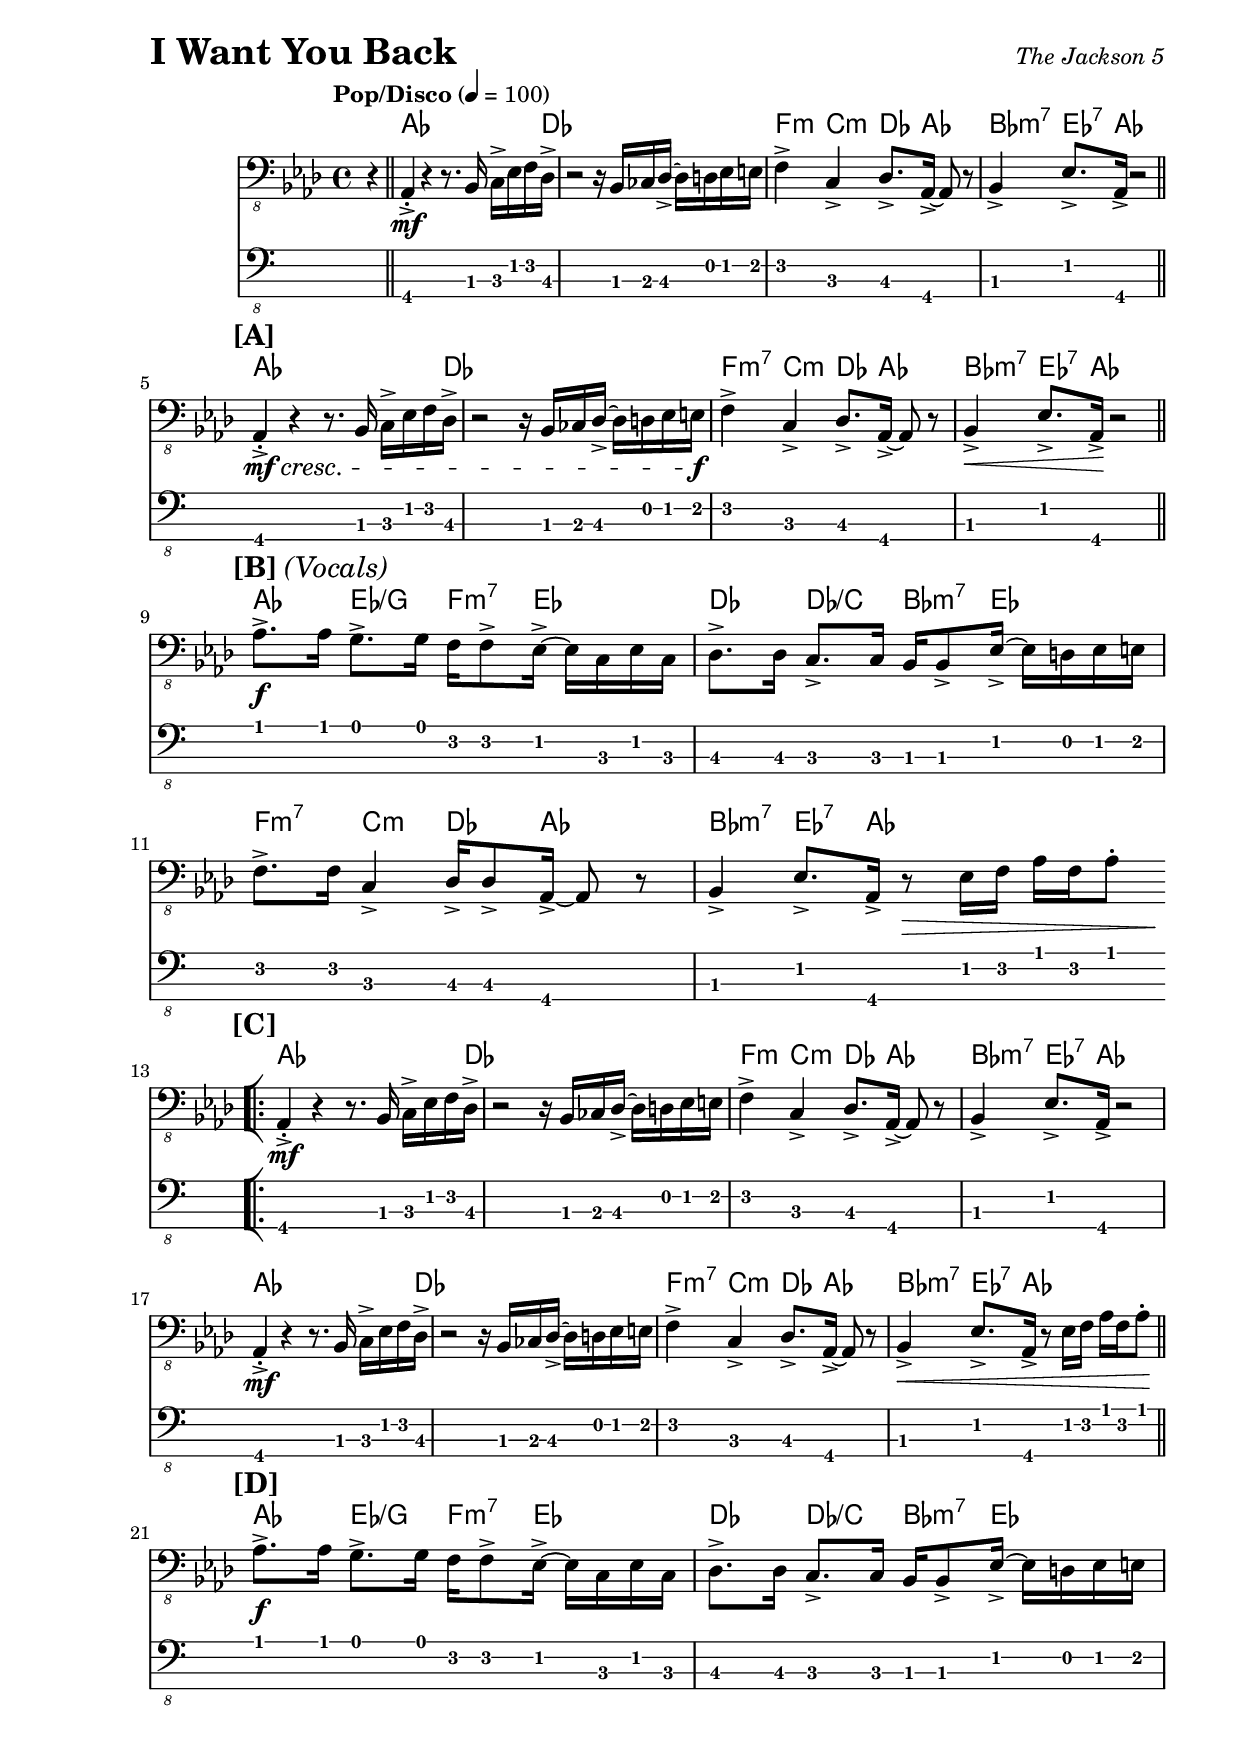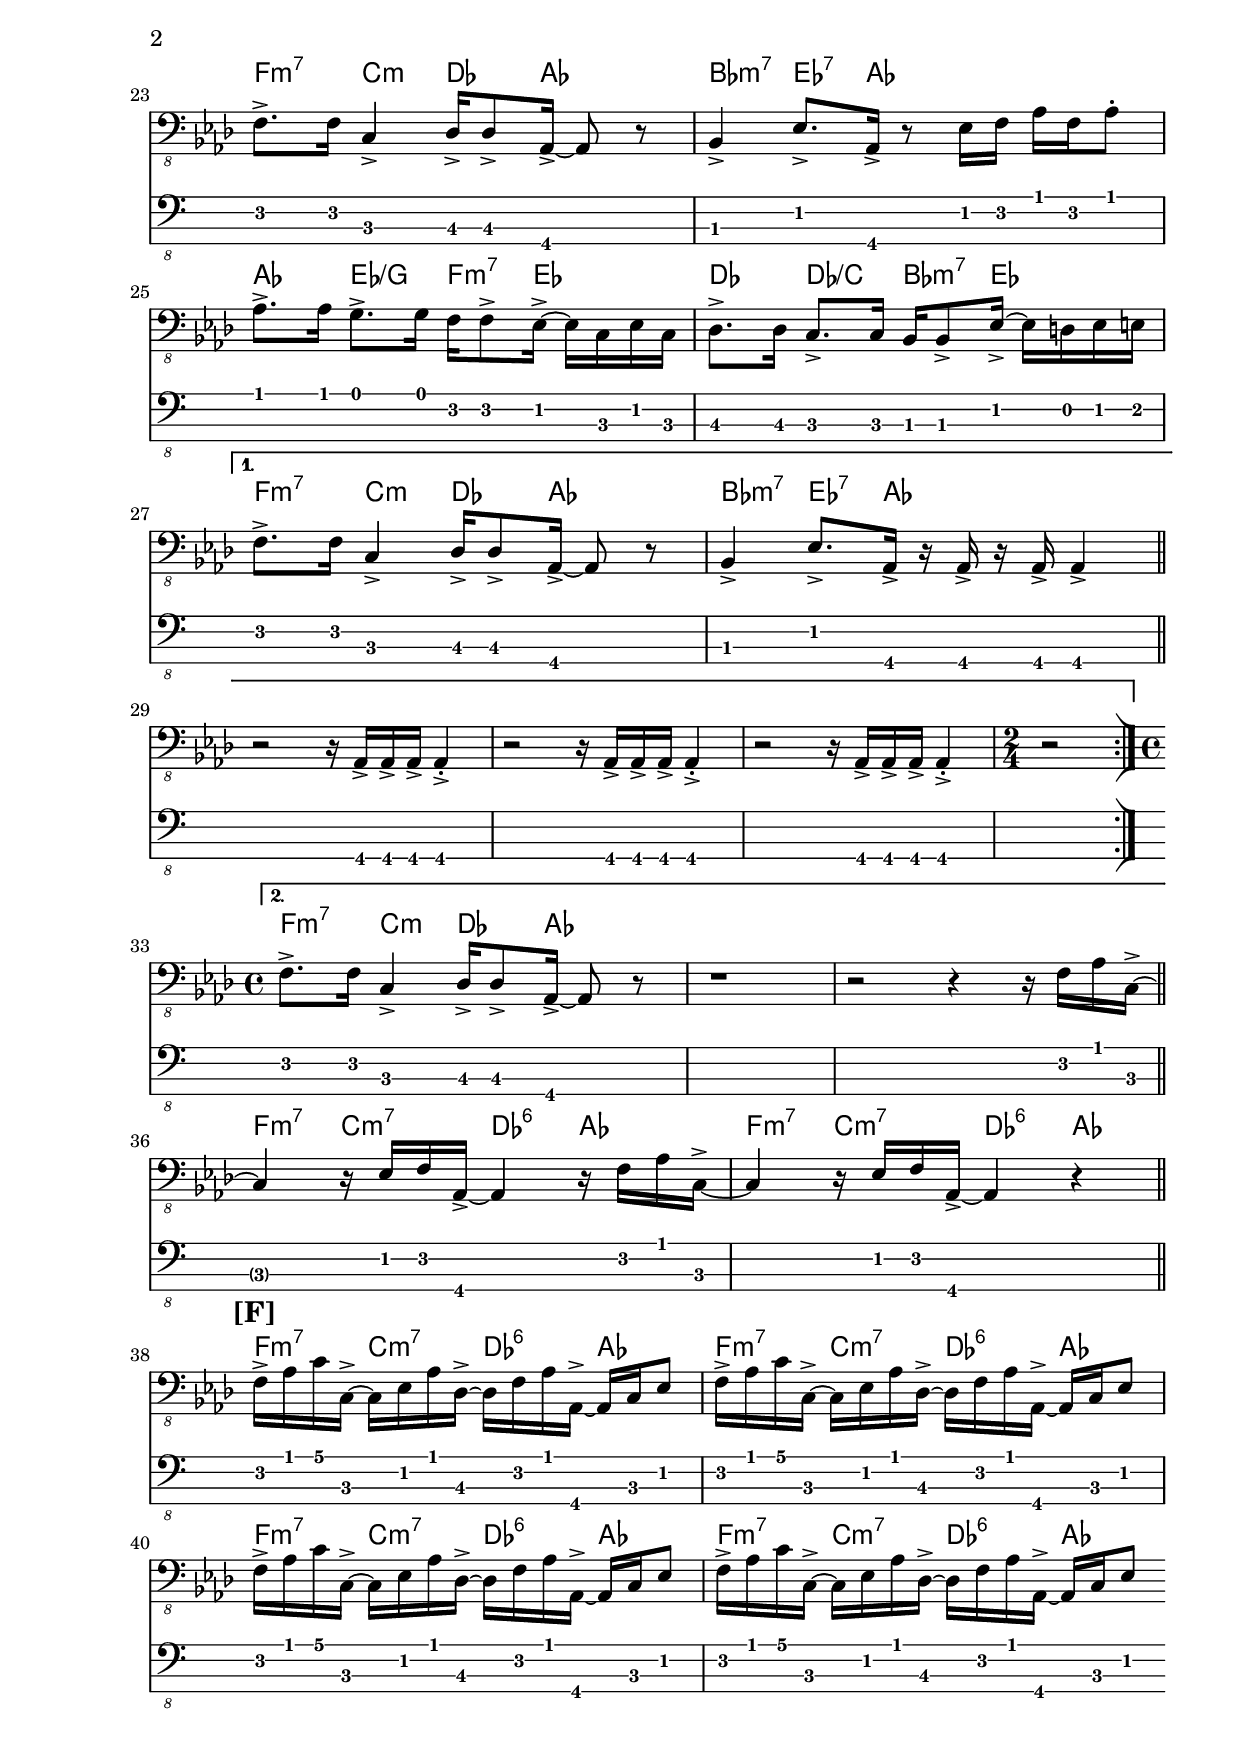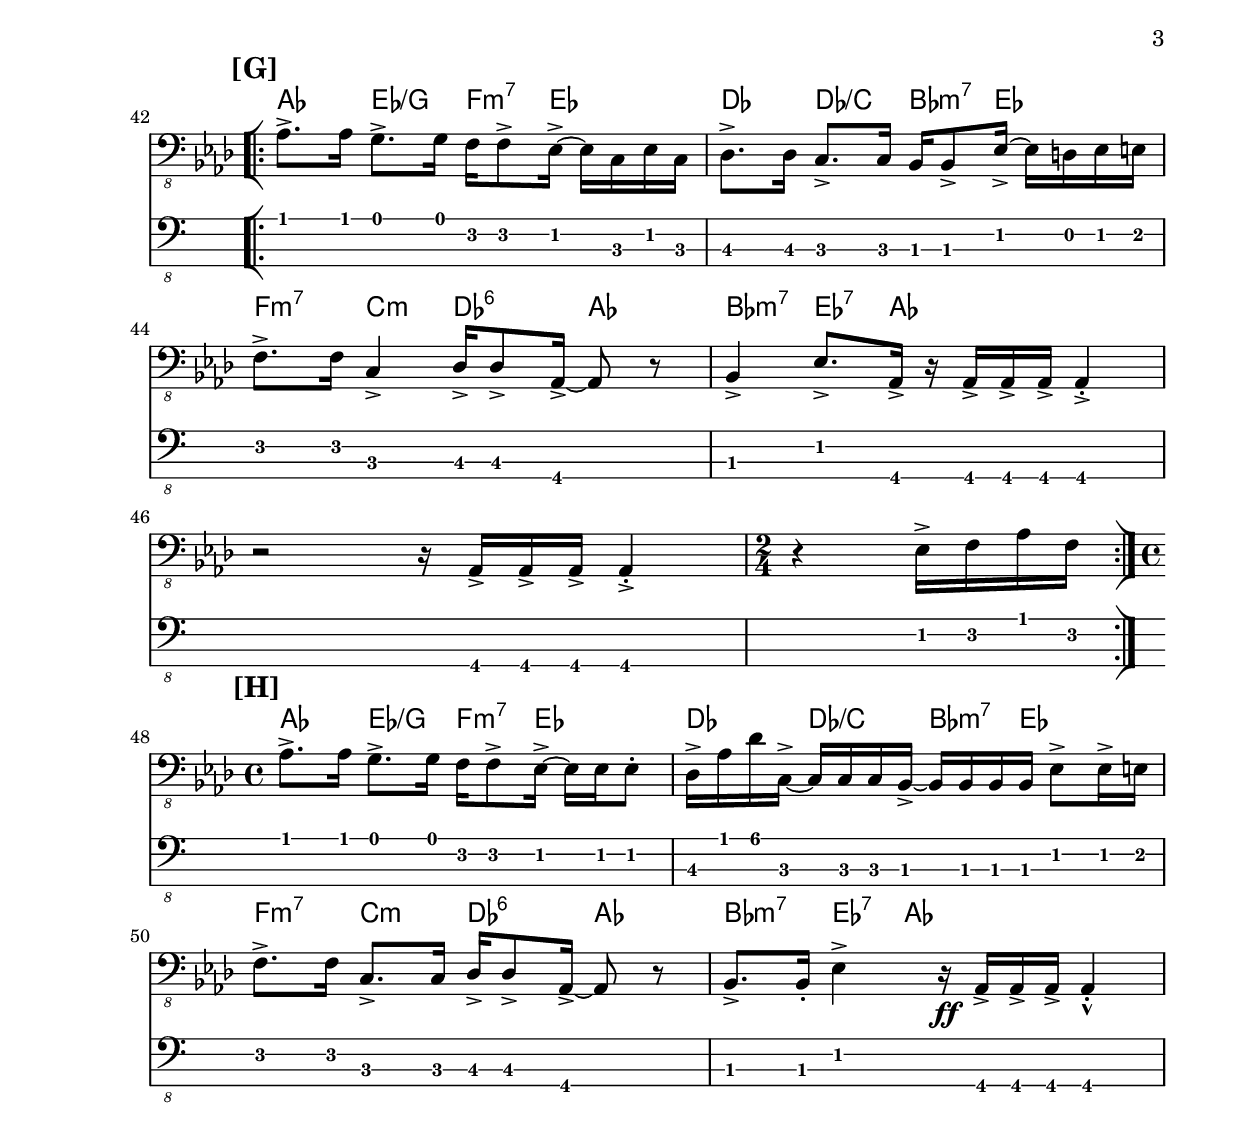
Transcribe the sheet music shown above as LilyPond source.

% LilyBin

% I Want You Back - The Jackson 5

\version "2.18.0"

\paper { 
  left-margin = 1.0\in
  right-margin = 0.5\in
}

my_notes = \relative c {
  \clef "bass_8"
  \key aes \major
  \time 4/4
  %%\set Timing.beamExceptions = #'()
  %%\set Timing.baseMoment = #(ly:make-moment 1/4)
  %%\set Timing.beatStructure = #'(1 1 1 1)
  \tempo "Pop/Disco" 4 = 100

  \partial 4 r4 \bar "||" |

  aes,4-.-> \mf r4 r8. bes16 c16-> ees16 f16 des16-> |
  r2 r16 bes16 ces16 des16-> ~des16 d16 ees16 e16 |
  f4-> c4-> des8.-> aes16-> ~aes8 r8 |
  bes4-> ees8.-> aes,16-> r2 \bar "||"
  \break
  
  %% 5
  \mark \markup { \bold {[A]} }
  aes4-.-> \mf \cresc r4 r8. bes16 c16-> ees16 f16 des16-> |
  r2 r16 bes16 ces16 des16-> ~des16 d16 ees16 e16 \f |
  f4-> c4-> des8.-> aes16-> ~aes8 r8 |
  bes4-> \< ees8.-> aes,16-> \! r2 \bar "||"
  \break

  %% 9
  \mark \markup { \bold {[B]} \italic {(Vocals)} }
  aes'8.-> \f aes16 g8.-> g16 f16 f8-> ees16-> ~ ees16 c16 ees16 c16 |
  des8.-> des16 c8.-> c16 bes16 bes8-> ees16-> ~ees16 d16 ees16 e16 |
  \break
  
  %% 11
  f8.-> f16 c4-> des16-> des8-> aes16-> ~aes8 r8 |
  bes4-> ees8.-> aes,16-> r8 \> ees'16 f16 aes16 f16 aes8-. 
  \bar "||"  % doesn't work
  \break
  
  \repeat volta 2 {
    %% 13
    \mark \markup { \bold {[C]} }
    \bar "[|:"
    aes,4-.->  \mf r4 r8. bes16 c16-> ees16 f16 des16-> |
    r2 r16 bes16 ces16 des16-> ~des16 d16 ees16 e16 |
    f4-> c4-> des8.-> aes16-> ~aes8 r8 |
    bes4-> ees8.-> aes,16-> r2
    \break
    
    %% 17
    aes4-.->  \mf r4 r8. bes16 c16-> ees16 f16 des16-> |
    r2 r16 bes16 ces16 des16-> ~des16 d16 ees16 e16 |
    f4-> c4-> des8.-> aes16-> ~aes8 r8 |
    bes4-> \< ees8.-> aes,16-> r8 ees'16 f16 aes16 f16 aes8-. \! \bar "||"
    \break
    
    %% 21
    \mark \markup { \bold {[D]} }
    aes8.-> \f aes16 g8.-> g16 f16 f8-> ees16-> ~ ees16 c16 ees16 c16 |
    des8.-> des16 c8.-> c16 bes16 bes8-> ees16-> ~ees16 d16 ees16 e16 |
    \break
    
    %% 23
    f8.-> f16 c4-> des16-> des8-> aes16-> ~aes8 r8 |
    bes4-> ees8.-> aes,16-> r8 ees'16 f16 aes16 f16 aes8-. |
    \break
    
    %% 25
    aes8.-> aes16 g8.-> g16 f16 f8-> ees16-> ~ ees16 c16 ees16 c16 |
    des8.-> des16 c8.-> c16 bes16 bes8-> ees16-> ~ees16 d16 ees16 e16 |
    \break
    
  } \alternative {
    { 
      %% 27
      f8.-> f16 c4-> des16-> des8-> aes16-> ~aes8 r8 |
      bes4-> ees8.-> aes,16-> r16 aes16-> r16 aes16-> aes4-> \bar "||"
      \break
      
      %% 29
      r2 r16 aes16-> aes16-> aes16-> aes4-.-> |
      r2 r16 aes16-> aes16-> aes16-> aes4-.-> |
      r2 r16 aes16-> aes16-> aes16-> aes4-.-> |
      \time 2/4 r2
      \bar ":|]" 
      \break
    }
    {
      %% 33
      \time 4/4
      f'8.-> f16 c4-> des16-> des8-> aes16-> ~aes8 r8 |
      r1 |
      r2 r4 r16 f'16 aes16 c,16->~ \bar "||"
    }
  }
  \break
  
  %% 36
  c4 r16 ees16 f16 aes,16-> ~aes4 r16 f'16 aes16 c,16->~ |
  c4 r16 ees16 f16 aes,16-> ~aes4 r4 \bar "||"
  \break
  
  %% 38
  \mark \markup { \bold {[F]} }
  f'16-> aes16 c16 c,16-> ~c16 ees16 aes16 des,16-> ~des16 f16 aes16 aes,16-> 
    ~aes16 c16 ees8 |
  f16-> aes16 c16 c,16-> ~c16 ees16 aes16 des,16-> ~des16 f16 aes16 aes,16-> 
    ~aes16 c16 ees8 |
  \break
  
  %% 40
  f16-> aes16 c16 c,16-> ~c16 ees16 aes16 des,16-> ~des16 f16 aes16 aes,16-> 
    ~aes16 c16 ees8 |
  f16-> aes16 c16 c,16-> ~c16 ees16 aes16 des,16-> ~des16 f16 aes16 aes,16-> 
    ~aes16 c16 ees8 \bar "||"
  \break
  
  \repeat volta 2 {
    %% 42
    \bar "[|:"
    \mark \markup { \bold {[G]} }
    aes8.-> aes16 g8.-> g16 f16 f8-> ees16-> ~ ees16 c16 ees16 c16 |
    des8.-> des16 c8.-> c16 bes16 bes8-> ees16-> ~ees16 d16 ees16 e16 |
    \break
    
    %% 44 
    f8.-> f16 c4-> des16-> des8-> aes16-> ~aes8 r8 |
    bes4-> ees8.-> aes,16-> r16 aes16-> aes16-> aes16-> aes4-.-> |
    \break
    
    %% 46
    r2 r16 aes16-> aes16-> aes16-> aes4-.-> |
    \time 2/4 r4 ees'16-> f16 aes16 f16
    \bar ":|]"
  }
  \break
  
  %% 48
  \time 4/4
  \mark \markup { \bold {[H]} }
  aes8.-> aes16 g8.-> g16 f16 f8-> ees16-> ~ ees16 ees16 ees8-. |
  des16-> aes'16 des16 c,16-> ~ c16 c16 c16 bes16-> ~bes16 bes16 bes16 bes16
    ees8-> ees16-> e16 | 
  \break
  
  %% 50
  f8.-> f16 c8.-> c16 des16-> des8-> aes16-> ~aes8 r8 |
  bes8.-> bes16-. ees4-> r16 \ff aes,16-> aes16-> aes16-> aes4-.-^ |
  %% \bar "|]" 
  
}

my_chords = \chordmode {
  \set majorSevenSymbol = \markup { maj7 }

  \partial 4 s4 |

  aes16*15 des16 | s1 |
  f4:m c4:m des8. aes16*3 s8 | bes4:m7 ees8.:7 aes16 s2 |
  
  %% 5
  aes16*15 des16 | s1 |
  f4:m7 c4:m des8. aes16*3 s8 | bes4:m7 ees8.:7 aes16 s2 |
  
  %% 9
  aes4 ees4/g f8.:m7 ees16*5 | des4 des4/c bes8.:m7 ees16*5 |
  
  %% 11
  f4:m7 c4:m des8. aes16*3 s8 | bes4:m7 ees8.:7 aes16 s2 |

  \repeat volta 2 {
    %% 13
    aes16*15 des16 | s1 |
    f4:m c4:m des8. aes16*3 s8 | bes4:m7 ees8.:7 aes16 s2 |
  
    %% 17
    aes16*15 des16 | s1 |
    f4:m7 c4:m des8. aes16*3 s8 | bes4:m7 ees8.:7 aes16 s2 |
  
    %% 21
    aes4 ees4/g f8.:m7 ees16*5 | des4 des4/c bes8.:m7 ees16*5 |
    
    %% 23
    f4:m7 c4:m des8. aes16*3 s8 | bes4:m7 ees8.:7 aes16 s2 |
  
    %% 25
    aes4 ees4/g f8.:m7 ees16*5 | des4 des4/c bes8.:m7 ees16*5 |
  } \alternative {
    {
      %% 27
      f4:m7 c4:m des8. aes16*3 s8 | bes4:m7 ees8.:7 aes16 s2 |
      s1 | s1 | s1 | s2 |
    }
    {
      % 33
      f4:m7 c4:m des8. aes16*3 s8 | s1 | s1 |
    }
  }
  
  %% 36
  f4:m7 c:m7 des:6 aes | f:m7 c:m7 des:6 aes |
  
  %% 38
  f4:m7 c:m7 des:6 aes | f:m7 c:m7 des:6 aes |
  
  %% 40
  f4:m7 c:m7 des:6 aes | f:m7 c:m7 des:6 aes |
  
  %% 42
  \repeat volta 2 {
    aes4 ees4/g f8.:m7 ees16*5 | des4 des4/c bes8.:m7 ees16*5 |
    
    %% 44
    f4:m7 c:m des:6 aes | bes:m7 ees8.:7 aes16 s2 | 
    
    %% 46
    s1 | s2 |
  }
  
  %% 48
  aes4 ees4/g f8.:m7 ees16*5 | des4 des4/c bes8.:m7 ees16*5 |
  f4:m7 c:m des:6 aes | bes:m7 ees8.:7 aes16 s2 |
  
}

\header {
  piece = \markup { \fontsize #4 \bold "I Want You Back" }
  opus = \markup { \italic "The Jackson 5" }
}

my_music = <<
  \new ChordNames \my_chords
  \new Staff \my_notes
  \new TabStaff
  \with { stringTunings = #bass-tuning } 
  { 
    %%\set TabStaff.minimumFret = #3
    %%\set TabStaff.restrainOpenStrings = ##t
    \my_notes
  }
>>
  
\score {
  \my_music
  \layout {
    \context {
      \Score
    }
  }
}

\score {
  \unfoldRepeats
  \my_music
  \midi {}
}

